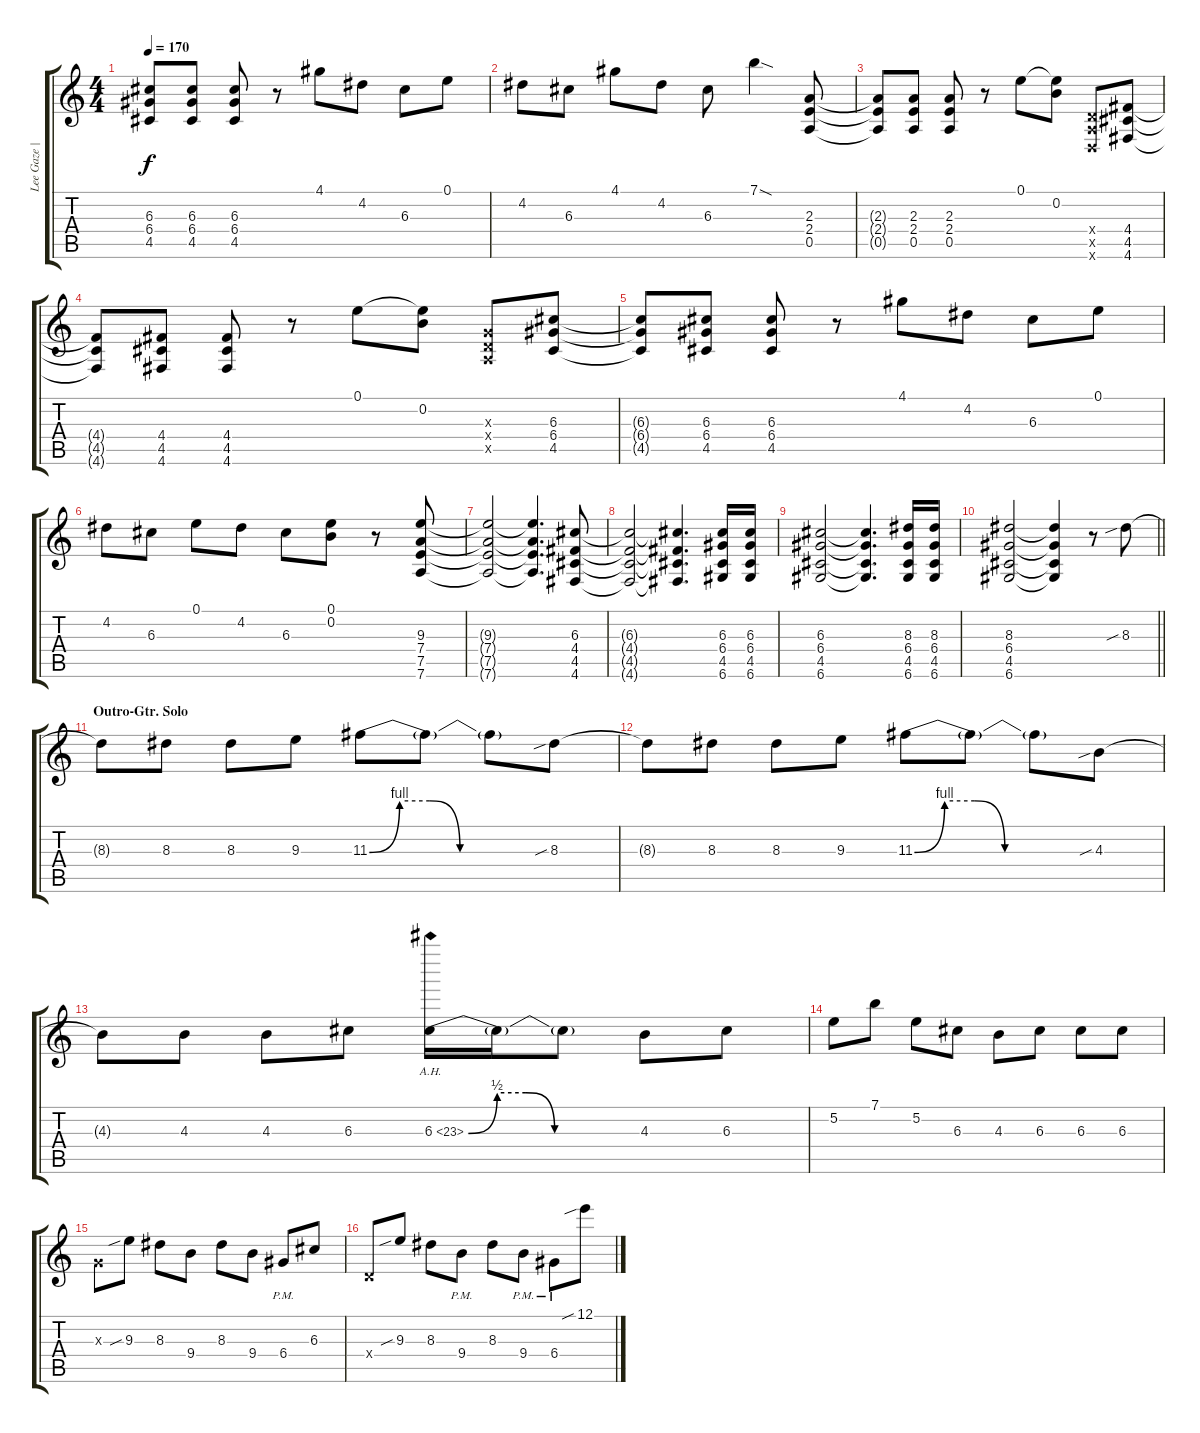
\track ("Lee Gaze | Lead" "Lee Gaze |") {instrument electricguitarjazz}
\staff {score tabs}
\tuning (E4 B3 G3 D3 A2 D2) {hide}
\ts (4 4)
\tempo 170
\clef g2
\ks c
(6.3{t} 6.4{t} 4.5{t}).8{dy f} (6.3 6.4 4.5).8 (6.3 6.4 4.5).8 r.8 4.1.8 4.2.8 6.3.8 0.1.8 |
4.2.8 6.3.8 4.1.8 4.2.8 6.3.8 7.1{sod}.4 (2.3 2.4 0.5).8 |
(2.3{t} 2.4{t} 0.5{t}).8 (2.3 2.4 0.5).8 (2.3 2.4 0.5).8 r.8 0.1.8 (0.1{t} 0.2).8 (0.4{x} 0.5{x} 0.6{x}).8 (4.4 4.5 4.6).8 |
(4.4{t} 4.5{t} 4.6{t}).8 (4.4 4.5 4.6).8 (4.4 4.5 4.6).8 r.8 0.1.8 (0.1{t} 0.2).8 (0.3{x} 0.4{x} 0.5{x}).8 (6.3 6.4 4.5).8 |
(6.3{t} 6.4{t} 4.5{t}).8 (6.3 6.4 4.5).8 (6.3 6.4 4.5).8 r.8 4.1.8 4.2.8 6.3.8 0.1.8 |
4.2.8 6.3.8 0.1.8 4.2.8 6.3.8 (0.1 0.2).8 r.8 (9.3 7.4 7.5 7.6).8 |
(9.3{t} 7.4{t} 7.5{t} 7.6{t}).2 (9.3{t} 7.4{t} 7.5{t} 7.6{t}).4{d} (6.3 4.4 4.5 4.6).8 |
(6.3{t} 4.4{t} 4.5{t} 4.6{t}).2 (6.3{t} 4.4{t} 4.5{t} 4.6{t}).4{d} (6.3 6.4 4.5 6.6).16 (6.3 6.4 4.5 6.6).16 |
(6.3 6.4 4.5 6.6).2 (6.3{t} 6.4{t} 4.5{t} 6.6{t}).4{d} (8.3 6.4 4.5 6.6).16 (8.3 6.4 4.5 6.6).16 |
\barLineRight lightlight
(8.3 6.4 4.5 6.6).2 (8.3{t} 6.4{t} 4.5{t} 6.6{t}).4 r.8 8.3{sib}.8 |
\section ("" "Outro-Gtr. Solo")
8.3{t}.8 8.3.8 8.3.8 9.3.8 11.3{be (custom 0 0 10 4 20 4 30 0 60 0)}.8 11.3{t}.8 11.3{t}.8 8.3{sib}.8 |
8.3{t}.8 8.3.8 8.3.8 9.3.8 11.3{be (custom 0 0 10 4 20 4 30 0 60 0)}.8 11.3{t}.8 11.3{t}.8 4.3{sib}.8 |
4.3{t}.8 4.3.8 4.3.8 6.3.8 6.3{be (custom 0 0 10 2 20 2 30 0 60 0) ah 17}.16 6.3{t}.16 6.3{t}.8 4.3.8 6.3.8 |
5.2.8 7.1.8 5.2.8 6.3.8 4.3.8 6.3.8 6.3.8 6.3.8 |
0.3{x}.8 9.3{sib}.8 8.3.8 9.4.8 8.3.8 9.4.8 6.4{pm}.8 6.3.8 |
0.4{x}.8 9.3{sib}.8 8.3.8 9.4{pm}.8 8.3.8 9.4{pm}.8 6.4{pm}.8 12.1{sib}.8
